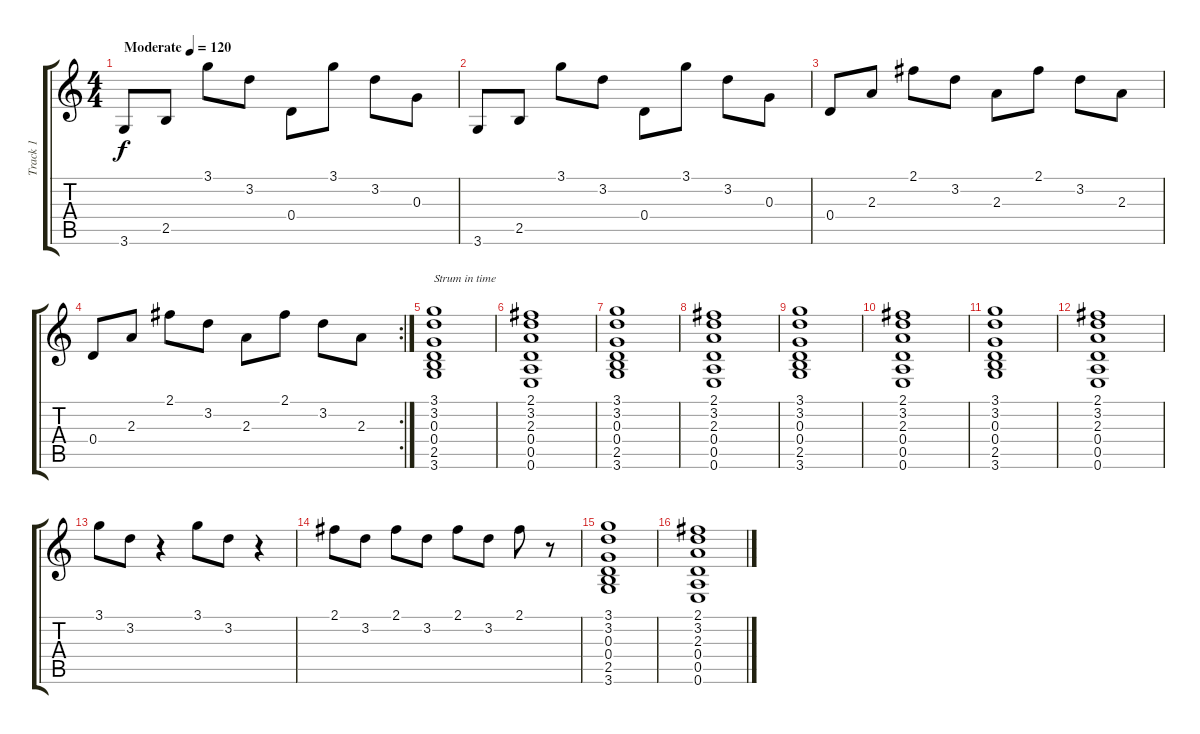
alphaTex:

\track ("Track 1" "Track 1") {instrument acousticguitarsteel}
\staff {score tabs}
\tuning (E4 B3 G3 D3 A2 E2) {hide}
\ts (4 4)
\tempo (120 "Moderate")
\clef g2
\ks c
3.6.8{dy f instrument acousticguitarsteel} 2.5.8 3.1.8 3.2.8 0.4.8 3.1.8 3.2.8 0.3.8 |
3.6.8 2.5.8 3.1.8 3.2.8 0.4.8 3.1.8 3.2.8 0.3.8 |
0.4.8 2.3.8 2.1.8 3.2.8 2.3.8 2.1.8 3.2.8 2.3.8 |
\rc 2
0.4.8 2.3.8 2.1.8 3.2.8 2.3.8 2.1.8 3.2.8 2.3.8 |
(3.1 3.2 0.3 0.4 2.5 3.6).1{txt "Strum in time"} |
(2.1 3.2 2.3 0.4 0.5 0.6).1 |
(3.1 3.2 0.3 0.4 2.5 3.6).1 |
(2.1 3.2 2.3 0.4 0.5 0.6).1 |
(3.1 3.2 0.3 0.4 2.5 3.6).1 |
(2.1 3.2 2.3 0.4 0.5 0.6).1 |
(3.1 3.2 0.3 0.4 2.5 3.6).1 |
(2.1 3.2 2.3 0.4 0.5 0.6).1 |
3.1.8 3.2.8 r.4 3.1.8 3.2.8 r.4 |
2.1.8 3.2.8 2.1.8 3.2.8 2.1.8 3.2.8 2.1.8 r.8 |
(3.1 3.2 0.3 0.4 2.5 3.6).1 |
(2.1 3.2 2.3 0.4 0.5 0.6).1
